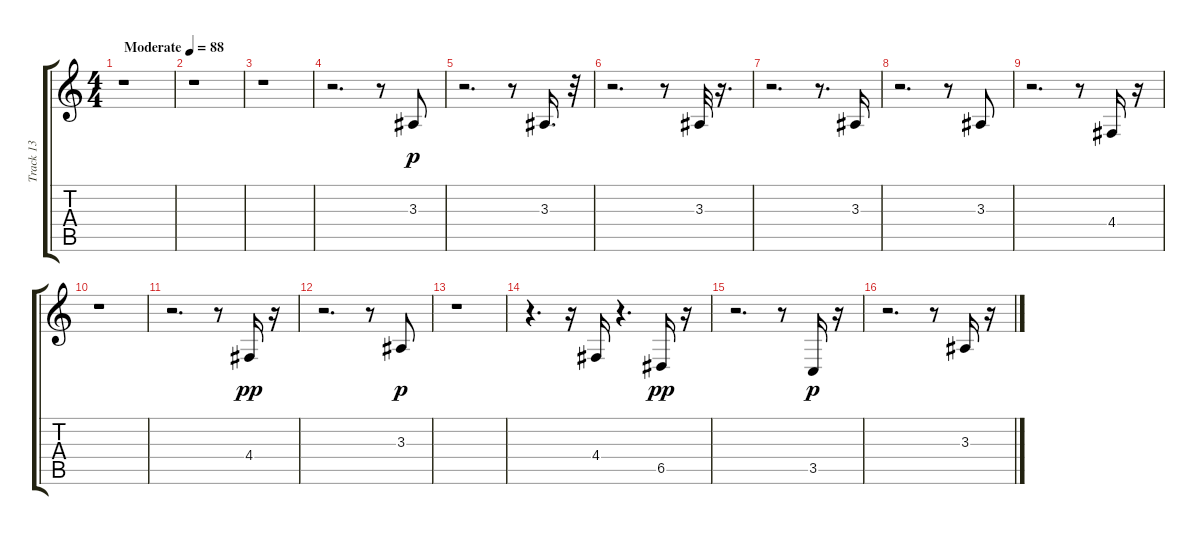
\track ("Track 13" "Track 13") {instrument guitarfretnoise}
\staff {score tabs}
\tuning (E4 B3 G3 D3 A2 E2) {hide}
\ts (4 4)
\tempo (88 "Moderate")
\clef g2
\ks c
r.1{dy p instrument guitarfretnoise} |
r.1 |
r.1 |
r.2{d} r.8 3.3.8 |
r.2{d} r.8 3.3.16{d} r.32 |
r.2{d} r.8 3.3.32 r.16{d} |
r.2{d} r.8{d} 3.3.16 |
r.2{d} r.8 3.3.8 |
r.2{d} r.8 4.4.16 r.16 |
r.1 |
r.2{d} r.8 4.4.16{dy pp} r.16 |
r.2{d} r.8 3.3.8{dy p} |
r.1 |
r.4{d} r.16 4.4.16 r.4{d} 6.5.16{dy pp} r.16 |
r.2{d} r.8 3.5.16{dy p} r.16 |
r.2{d} r.8 3.3.16 r.16
